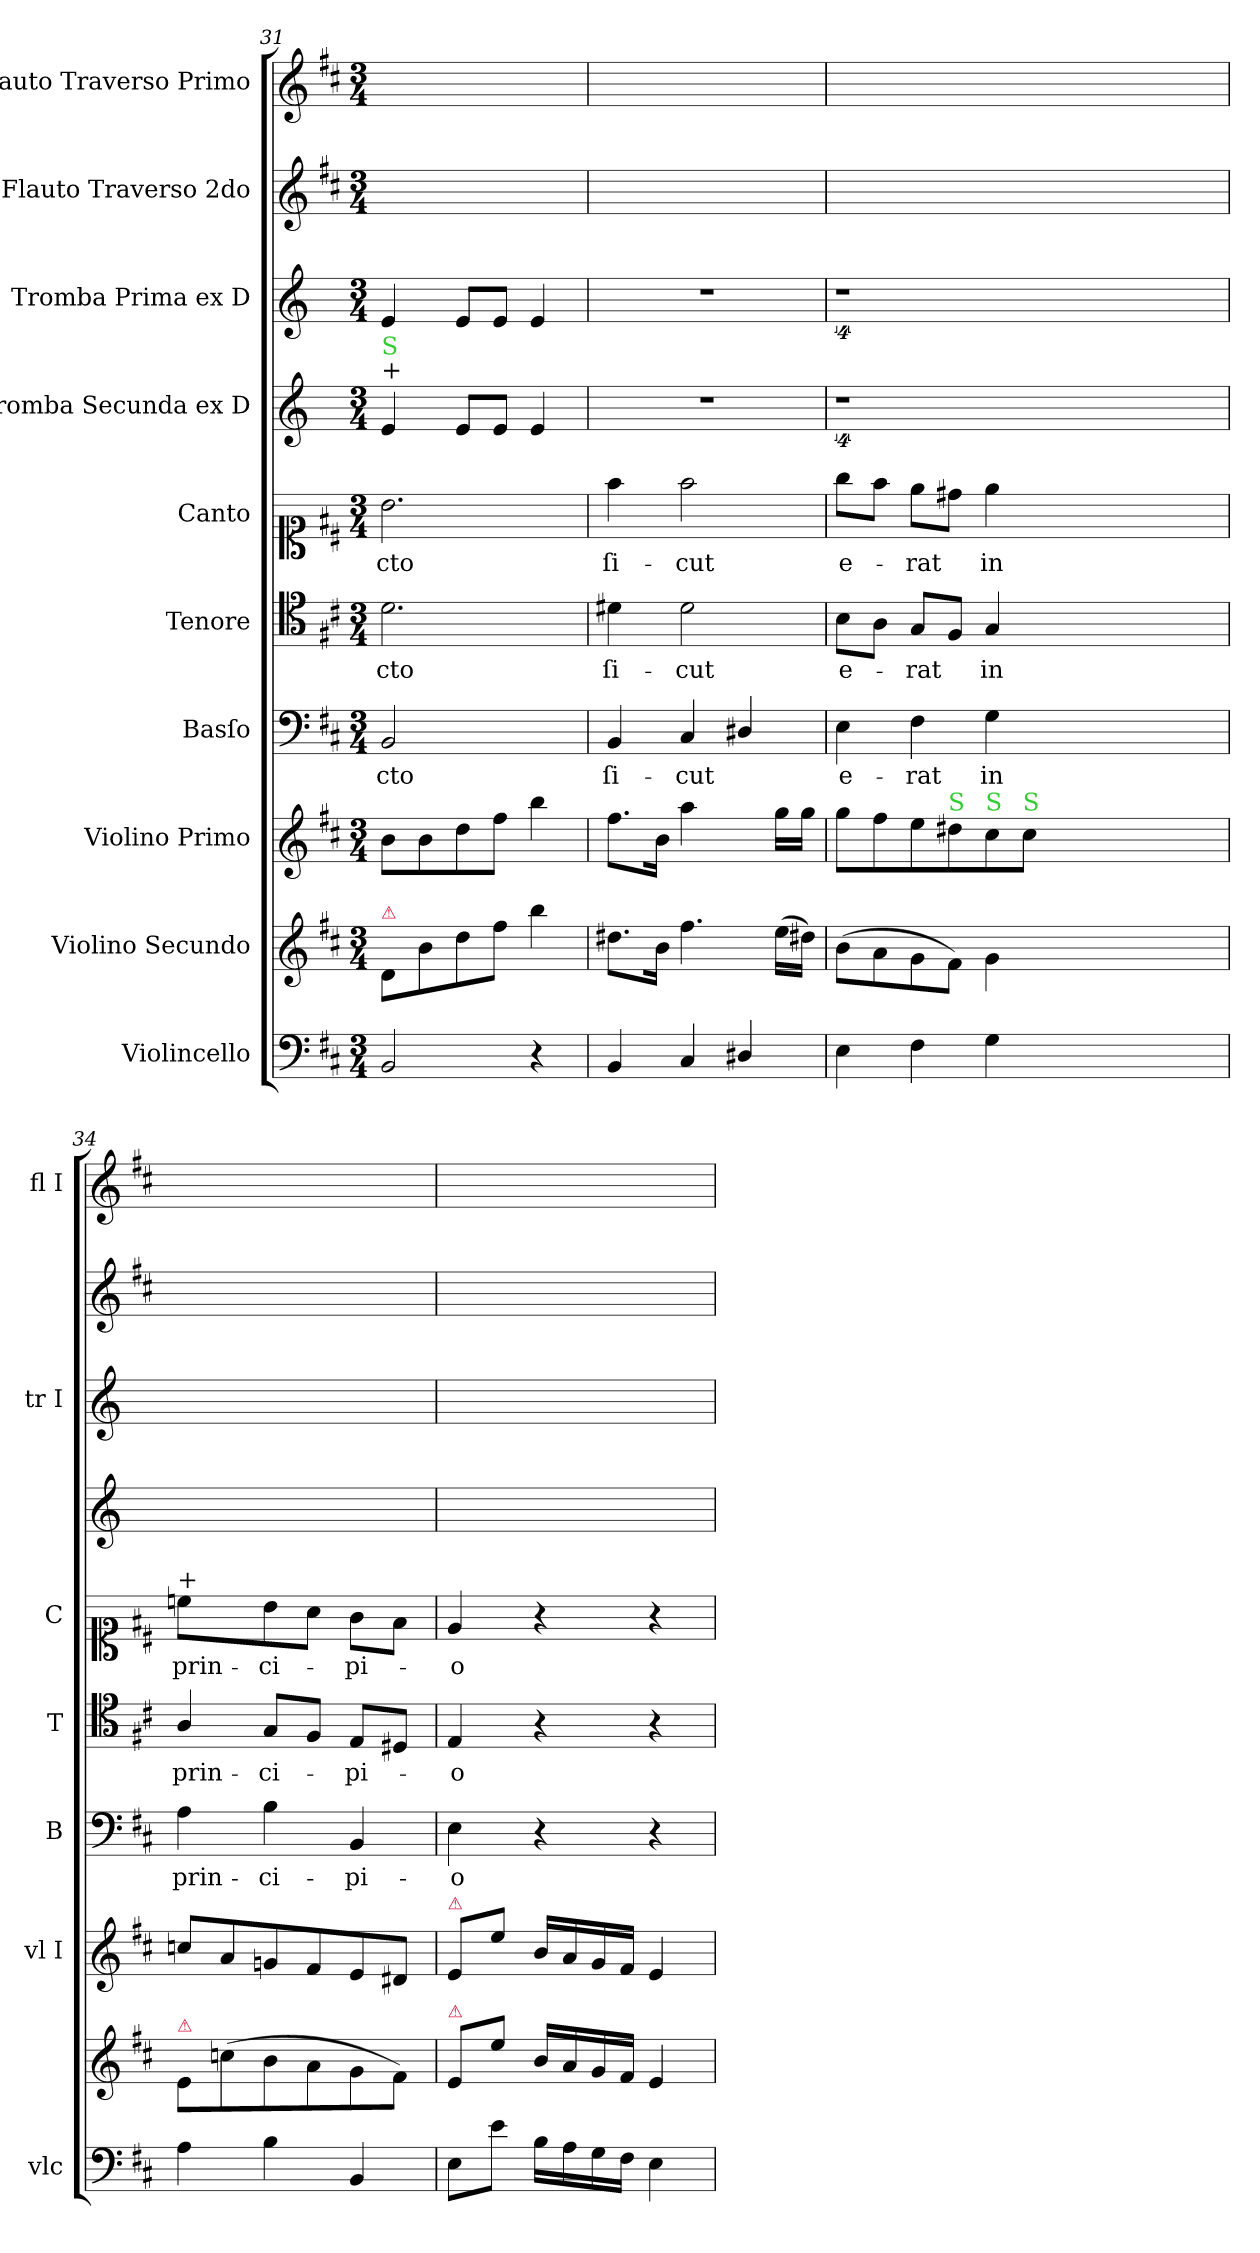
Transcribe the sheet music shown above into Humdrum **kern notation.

**kern	**kern	**kern	**kern	**text	**kern	**text	**kern	**text	**kern	**kern	**kern	**kern
*part10	*part9	*part8	*part7	*part7	*part6	*part6	*part5	*part5	*part4	*part3	*part2	*part1
*staff10	*staff9	*staff8	*staff7	*staff7	*staff6	*staff6	*staff5	*staff5	*staff4	*staff3	*staff2	*staff1
*I"Violincello	*I"Violino Secundo	*I"Violino Primo	*I"Basſo	*	*I"Tenore	*	*I"Canto	*	*I"Tromba Secunda ex D	*I"Tromba Prima ex D	*I"Flauto Traverso 2do	*I"Flauto Traverso Primo
*I'vlc	*	*I'vl I	*I'B	*	*I'T	*	*I'C	*	*	*I'tr I	*	*I'fl I
*clefF4	*clefG2	*clefG2	*clefF4	*	*clefC4	*	*clefC1	*	*clefG2	*clefG2	*clefG2	*clefG2
*	*	*	*	*	*	*	*	*	*ITrd-1c-2	*ITrd-1c-2	*	*
*k[f#c#]	*k[f#c#]	*k[f#c#]	*k[f#c#]	*	*k[f#c#]	*	*k[f#c#]	*	*k[f#c#]	*k[f#c#]	*k[f#c#]	*k[f#c#]
*M3/4	*M3/4	*M3/4	*M3/4	*	*M3/4	*	*M3/4	*	*M3/4	*M3/4	*M3/4	*M3/4
=31	=31	=31	=31	=31	=31	=31	=31	=31	=31	=31	=31	=31
!	!	!	!	!	!	!	!	!	!LO:TX:a:t=+	!	!	!
!	!	!	!	!	!	!	!	!	!LO:TX:a:color=limegreen:t=S	!	!	!
!	!LO:TX:a:color=crimson:t=⚠	!	!	!	!	!	!	!	!	!	!	!
!	!	!	!LO:N:vis=2	!	!	!	!	!	!	!	!	!
2BB/	8d/L	8b\L	2.BB/	-cto	2.d\	-cto	2.b\	-cto	4f#/	4f#/	2.ryy	2.ryy
.	8b\	8b\	.	.	.	.	.	.	.	.	.	.
.	8dd\	8dd\	.	.	.	.	.	.	8f#/L	8f#/L	.	.
.	8ff#\J	8ff#\J	.	.	.	.	.	.	8f#/J	8f#/J	.	.
4r	4bb\	4bb\	.	.	.	.	.	.	4f#/	4f#/	.	.
=32	=32	=32	=32	=32	=32	=32	=32	=32	=32	=32	=32	=32
4BB/	8.dd#X\L	8.ff#\L	4BB/	ſi-	4d#X\	ſi-	4ff#\	ſi-	2.r	2.r	2.ryy	2.ryy
.	16b\Jk	16b\Jk	.	.	.	.	.	.	.	.	.	.
!	!	!LO:N:vis=4	!	!	!	!	!	!	!	!	!	!
4C#/	4.ff#\	4.aa\	4C#/	-cut	2d#\	-cut	2ff#\	-cut	.	.	.	.
4D#X/	.	.	4D#X/	.	.	.	.	.	.	.	.	.
.	(16ee\LL	16gg\LL	.	.	.	.	.	.	.	.	.	.
.	16dd#X\JJ)	16gg\JJ	.	.	.	.	.	.	.	.	.	.
=33	=33	=33	=33	=33	=33	=33	=33	=33	=33	=33	=33	=33
4E\	(8b\L	8gg\L	4E\	e-	8B\L	e-	8gg\L	e-	4%9r	4%9r	2.ryy	2.ryy
.	8a\	8ff#\	.	.	8A\J	.	8ff#\J	.	.	.	.	.
4F#\	8g\	8ee\	4F#\	-rat	8G/L	-rat	8ee\L	-rat	.	.	.	.
!	!	!LO:TX:a:color=limegreen:t=S	!	!	!	!	!	!	!	!	!	!
.	8f#\J)	8dd#X\	.	.	8F#/J	.	8dd#X\J	.	.	.	.	.
!	!	!LO:TX:a:color=limegreen:t=S	!	!	!	!	!	!	!	!	!	!
4G\	4g\	8cc#\	4G\	in	4G/	in	4ee\	in	.	.	.	.
!	!	!LO:TX:a:color=limegreen:t=S	!	!	!	!	!	!	!	!	!	!
.	.	8cc#\J	.	.	.	.	.	.	.	.	.	.
1.ryy	1.ryy	1.ryy	1.ryy	.	1.ryy	.	1.ryy	.	.	.	1.ryy	1.ryy
=34	=34	=34	=34	=34	=34	=34	=34	=34	=34	=34	=34	=34
!	!	!	!	!	!	!	!LO:TX:a:t=+	!	!	!	!	!
!	!LO:TX:a:color=crimson:t=⚠	!	!	!	!	!	!	!	!	!	!	!
!	!	!	!	!	!	!	!LO:N:vis=8	!	!	!	!	!
4A\	8e/L	8ccn/L	4A\	prin-	4A/	prin-	4ccn\L	prin-	2.ryy	2.ryy	2.ryy	2.ryy
.	(8ccn\	8a/	.	.	.	.	.	.	.	.	.	.
4B\	8b\	8gn/	4B\	-ci-	8G/L	-ci-	8b\	-ci-	.	.	.	.
.	8a\	8f#/	.	.	8F#/J	.	8a\J	.	.	.	.	.
4BB/	8g\	8e/	4BB/	-pi-	8E/L	-pi-	8g\L	-pi-	.	.	.	.
.	8f#\J)	8d#X/J	.	.	8D#X/J	.	8f#\J	.	.	.	.	.
=35	=35	=35	=35	=35	=35	=35	=35	=35	=35	=35	=35	=35
!	!	!LO:TX:a:color=crimson:t=⚠	!	!	!	!	!	!	!	!	!	!
!	!LO:TX:a:color=crimson:t=⚠	!	!	!	!	!	!	!	!	!	!	!
8E\L	8e/L	8e/L	4E\	-o	4E/	-o	4e/	-o	2.ryy	2.ryy	2.ryy	2.ryy
8e\J	8ee\J	8ee\J	.	.	.	.	.	.	.	.	.	.
16B\LL	16b/LL	16b/LL	4r	.	4r	.	4r	.	.	.	.	.
16A\	16a/	16a/	.	.	.	.	.	.	.	.	.	.
16G\	16g/	16g/	.	.	.	.	.	.	.	.	.	.
16F#\JJ	16f#/JJ	16f#/JJ	.	.	.	.	.	.	.	.	.	.
4E\	4e/	4e/	4r	.	4r	.	4r	.	.	.	.	.
=	=	=	=	=	=	=	=	=	=	=	=	=
*-	*-	*-	*-	*-	*-	*-	*-	*-	*-	*-	*-	*-
